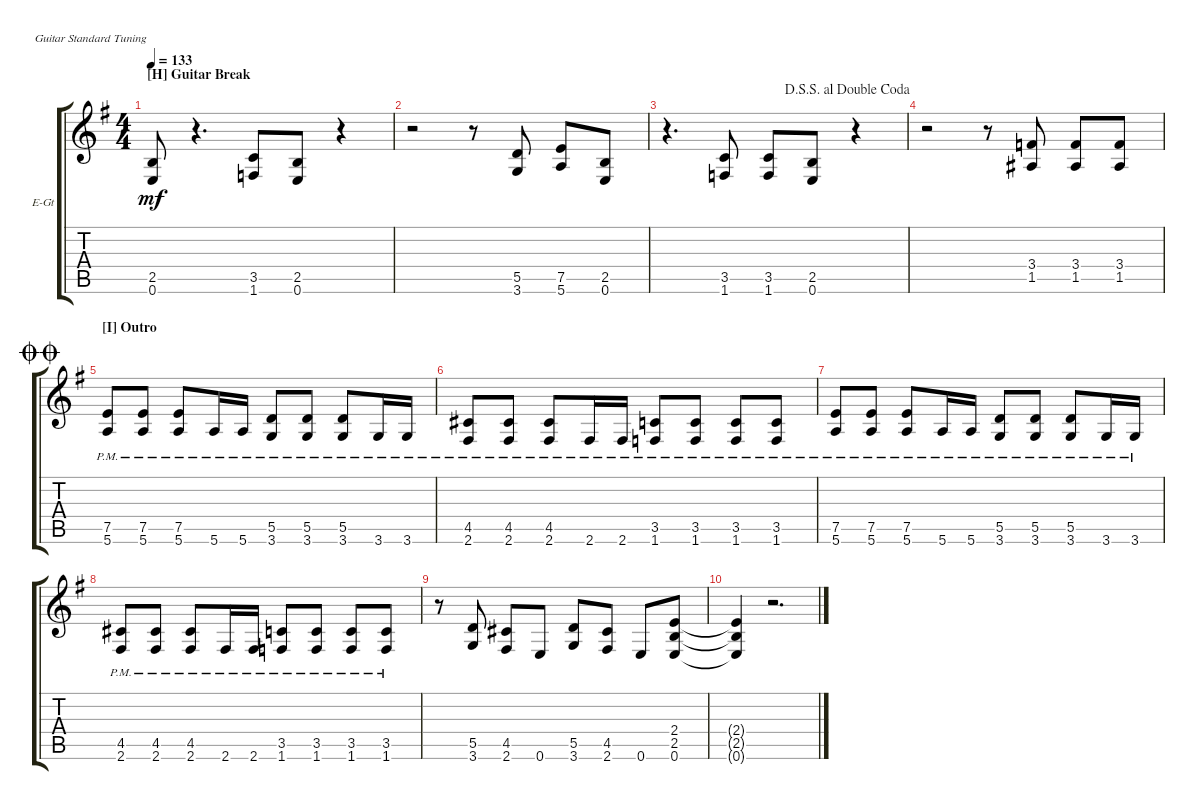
\bracketExtendMode groupsimilarinstruments
\firstSystemTrackNameOrientation horizontal
\otherSystemsTrackNameOrientation horizontal
\track ("Gtr 2" "E-Gt") {instrument acousticgrandpiano}
\staff {score tabs}
\tuning (E4 B3 G3 D3 A2 E2)
\displaytranspose 12
\ts (4 4)
\section ("H" "Guitar Break")
\tempo 133
\clef g2
\ks g
(2.5 0.6).8{dy mf} r.4{d} (3.5 1.6).8 (2.5 0.6).8 r.4 |
r.2 r.8 (5.5 3.6).8 (7.5 5.6).8 (2.5 0.6).8 |
\jump dalsegnosegnoaldoublecoda
r.4{d} (3.5 1.6).8 (3.5 1.6).8 (2.5 0.6).8 r.4 |
r.2 r.8 (3.4 1.5).8 (3.4 1.5).8 (3.4 1.5).8 |
\section ("I" "Outro")
\jump doublecoda
(7.5{pm} 5.6{pm}).8 (7.5{pm} 5.6{pm}).8 (7.5{pm} 5.6{pm}).8 5.6{pm}.16 5.6{pm}.16 (5.5{pm} 3.6{pm}).8 (5.5{pm} 3.6{pm}).8 (5.5{pm} 3.6{pm}).8 3.6{pm}.16 3.6{pm}.16 |
(4.5{pm} 2.6{pm}).8 (4.5{pm} 2.6{pm}).8 (4.5{pm} 2.6{pm}).8 2.6{pm}.16 2.6{pm}.16 (3.5{pm} 1.6{pm}).8 (3.5{pm} 1.6{pm}).8 (3.5{pm} 1.6{pm}).8 (3.5{pm} 1.6{pm}).8 |
(7.5{pm} 5.6{pm}).8 (7.5{pm} 5.6{pm}).8 (7.5{pm} 5.6{pm}).8 5.6{pm}.16 5.6{pm}.16 (5.5{pm} 3.6{pm}).8 (5.5{pm} 3.6{pm}).8 (5.5{pm} 3.6{pm}).8 3.6{pm}.16 3.6{pm}.16 |
(4.5{pm} 2.6{pm}).8 (4.5{pm} 2.6{pm}).8 (4.5{pm} 2.6{pm}).8 2.6{pm}.16 2.6{pm}.16 (3.5{pm} 1.6{pm}).8 (3.5{pm} 1.6{pm}).8 (3.5{pm} 1.6{pm}).8 (3.5{pm} 1.6{pm}).8 |
r.8 (5.5 3.6).8 (4.5 2.6).8 0.6.8 (5.5 3.6).8 (4.5 2.6).8 0.6.8 (2.4 2.5 0.6).8 |
(2.4{t} 2.5{t} 0.6{t}).4 r.2{d}
